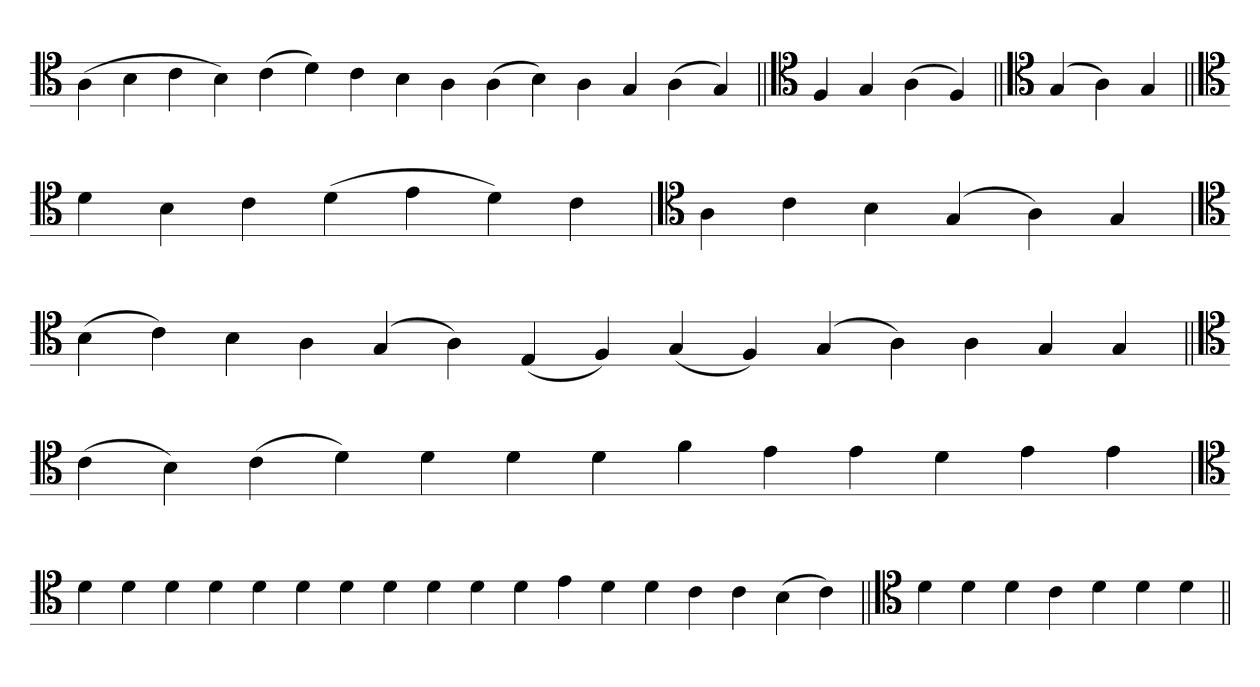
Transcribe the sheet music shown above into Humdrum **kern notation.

**kern
*part1
*staff1
*clefC4
=
(4A
4B
4c
4B)
(4c
4d)
4c
4B
4A
(4A
4B)
4A
4G
(4A
4G)
=||
*clefC4
4F
4G
(4A
4F)
=||
*clefC4
(4G
4A)
4G
=||
*clefC4
4d
4B
4c
(4d
4e
4d)
4c
=`
*clefC4
4A
4c
4B
(4G
4A)
4G
=`
*clefC4
(4B
4c)
4B
4A
(4G
4A)
(4E
4F)
(4G
4F)
(4G
4A)
4A
4G
4G
=||
*clefC4
(4c
4B)
(4c
4d)
4d
4d
4d
4f
4e
4e
4d
4e
4e
=
*clefC4
4d
4d
4d
4d
4d
4d
4d
4d
4d
4d
4d
4e
4d
4d
4c
4c
(4B
4c)
=||
*clefC4
4d
4d
4d
4c
4d
4d
4d
=||
*-
